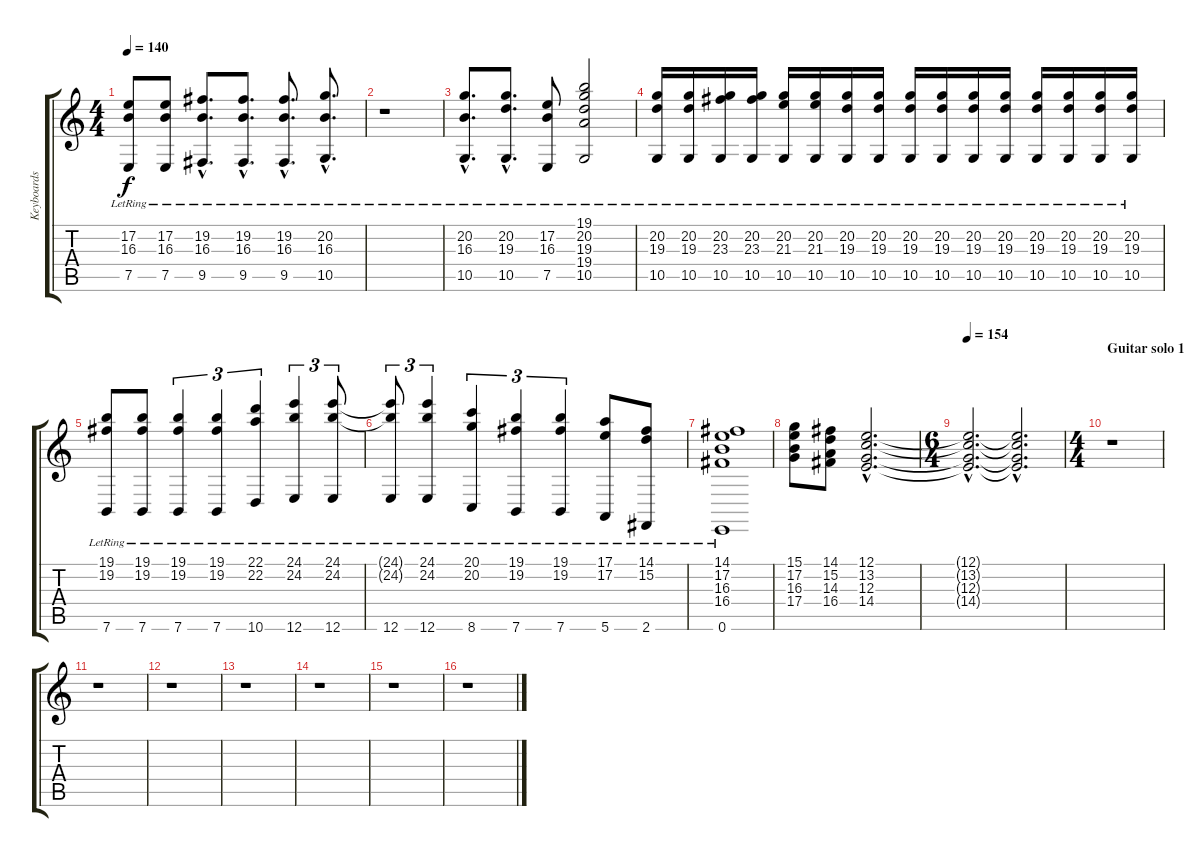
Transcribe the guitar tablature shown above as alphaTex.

\track ("Keyboards " "Keyboards ") {instrument harpsichord}
\staff {score tabs}
\tuning (E4 B3 G3 D3 A2 E2) {hide}
\ts (4 4)
\tempo 140
\clef g2
\ks c
(17.2{lr} 16.3{lr} 7.5{lr}).8{dy f instrument orchestrahit} (17.2{lr} 16.3{lr} 7.5{lr}).8 (19.2{hac lr} 16.3{hac lr} 9.5{hac lr}).8{d} (19.2{hac lr} 16.3{hac lr} 9.5{hac lr}).8{d} (19.2{hac lr} 16.3{hac lr} 9.5{hac lr}).8{d} (20.2{hac lr} 16.3{hac lr} 10.5{hac lr}).8{d} |
r.1 |
(20.2{hac lr} 16.3{hac lr} 10.5{hac lr}).8{d} (20.2{hac lr} 19.3{hac lr} 10.5{hac lr}).8{d} (17.2{lr} 16.3{lr} 7.5{lr}).8 (19.1{lr} 20.2{lr} 19.3{lr} 19.4{lr} 10.5{lr}).2 |
(20.2{lr} 19.3{lr} 10.5{lr}).16 (20.2{lr} 19.3{lr} 10.5{lr}).16 (20.2{lr} 23.3{lr} 10.5{lr}).16 (20.2{lr} 23.3{lr} 10.5{lr}).16 (20.2{lr} 21.3{lr} 10.5{lr}).16 (20.2{lr} 21.3{lr} 10.5{lr}).16 (20.2{lr} 19.3{lr} 10.5{lr}).16 (20.2{lr} 19.3{lr} 10.5{lr}).16 (20.2{lr} 19.3{lr} 10.5{lr}).16 (20.2{lr} 19.3{lr} 10.5{lr}).16 (20.2{lr} 19.3{lr} 10.5{lr}).16 (20.2{lr} 19.3{lr} 10.5{lr}).16 (20.2{lr} 19.3{lr} 10.5{lr}).16 (20.2{lr} 19.3{lr} 10.5{lr}).16 (20.2{lr} 19.3{lr} 10.5{lr}).16 (20.2{lr} 19.3{lr} 10.5{lr}).16 |
(19.1{lr} 19.2{lr} 7.6{lr}).8 (19.1{lr} 19.2{lr} 7.6{lr}).8 (19.1{lr} 19.2{lr} 7.6{lr}).4{tu (3 2)} (19.1{lr} 19.2{lr} 7.6{lr}).4{tu (3 2)} (22.1{lr} 22.2{lr} 10.6{lr}).4{tu (3 2)} (24.1{lr} 24.2{lr} 12.6{lr}).4{tu (3 2)} (24.1{lr} 24.2{lr} 12.6{lr}).8{tu (3 2)} |
(24.1{t} 24.2{t} 12.6{lr}).8{tu (3 2)} (24.1{lr} 24.2{lr} 12.6{lr}).4{tu (3 2)} (20.1{lr} 20.2{lr} 8.6{lr}).4{tu (3 2)} (19.1{lr} 19.2{lr} 7.6{lr}).4{tu (3 2)} (19.1{lr} 19.2{lr} 7.6{lr}).4{tu (3 2)} (17.1{lr} 17.2{lr} 5.6{lr}).8 (14.1{lr} 15.2{lr} 2.6{lr}).8 |
(14.1{lr} 17.2{lr} 16.3{lr} 16.4{lr} 0.6{lr}).1 |
(15.1 17.2 16.3 17.4).8 (14.1 15.2 14.3 16.4).8 (12.1{hac} 13.2{hac} 12.3{hac} 14.4{hac}).2{d} |
\ts (6 4)
\tempo 154
(12.1{hac t} 13.2{hac t} 12.3{hac t} 14.4{hac t}).2{d} (12.1{hac t} 13.2{hac t} 12.3{hac t} 14.4{hac t}).2{d} |
\ts (4 4)
\section ("" "Guitar solo 1")
r.1 |
r.1 |
r.1 |
r.1 |
r.1 |
r.1 |
r.1
